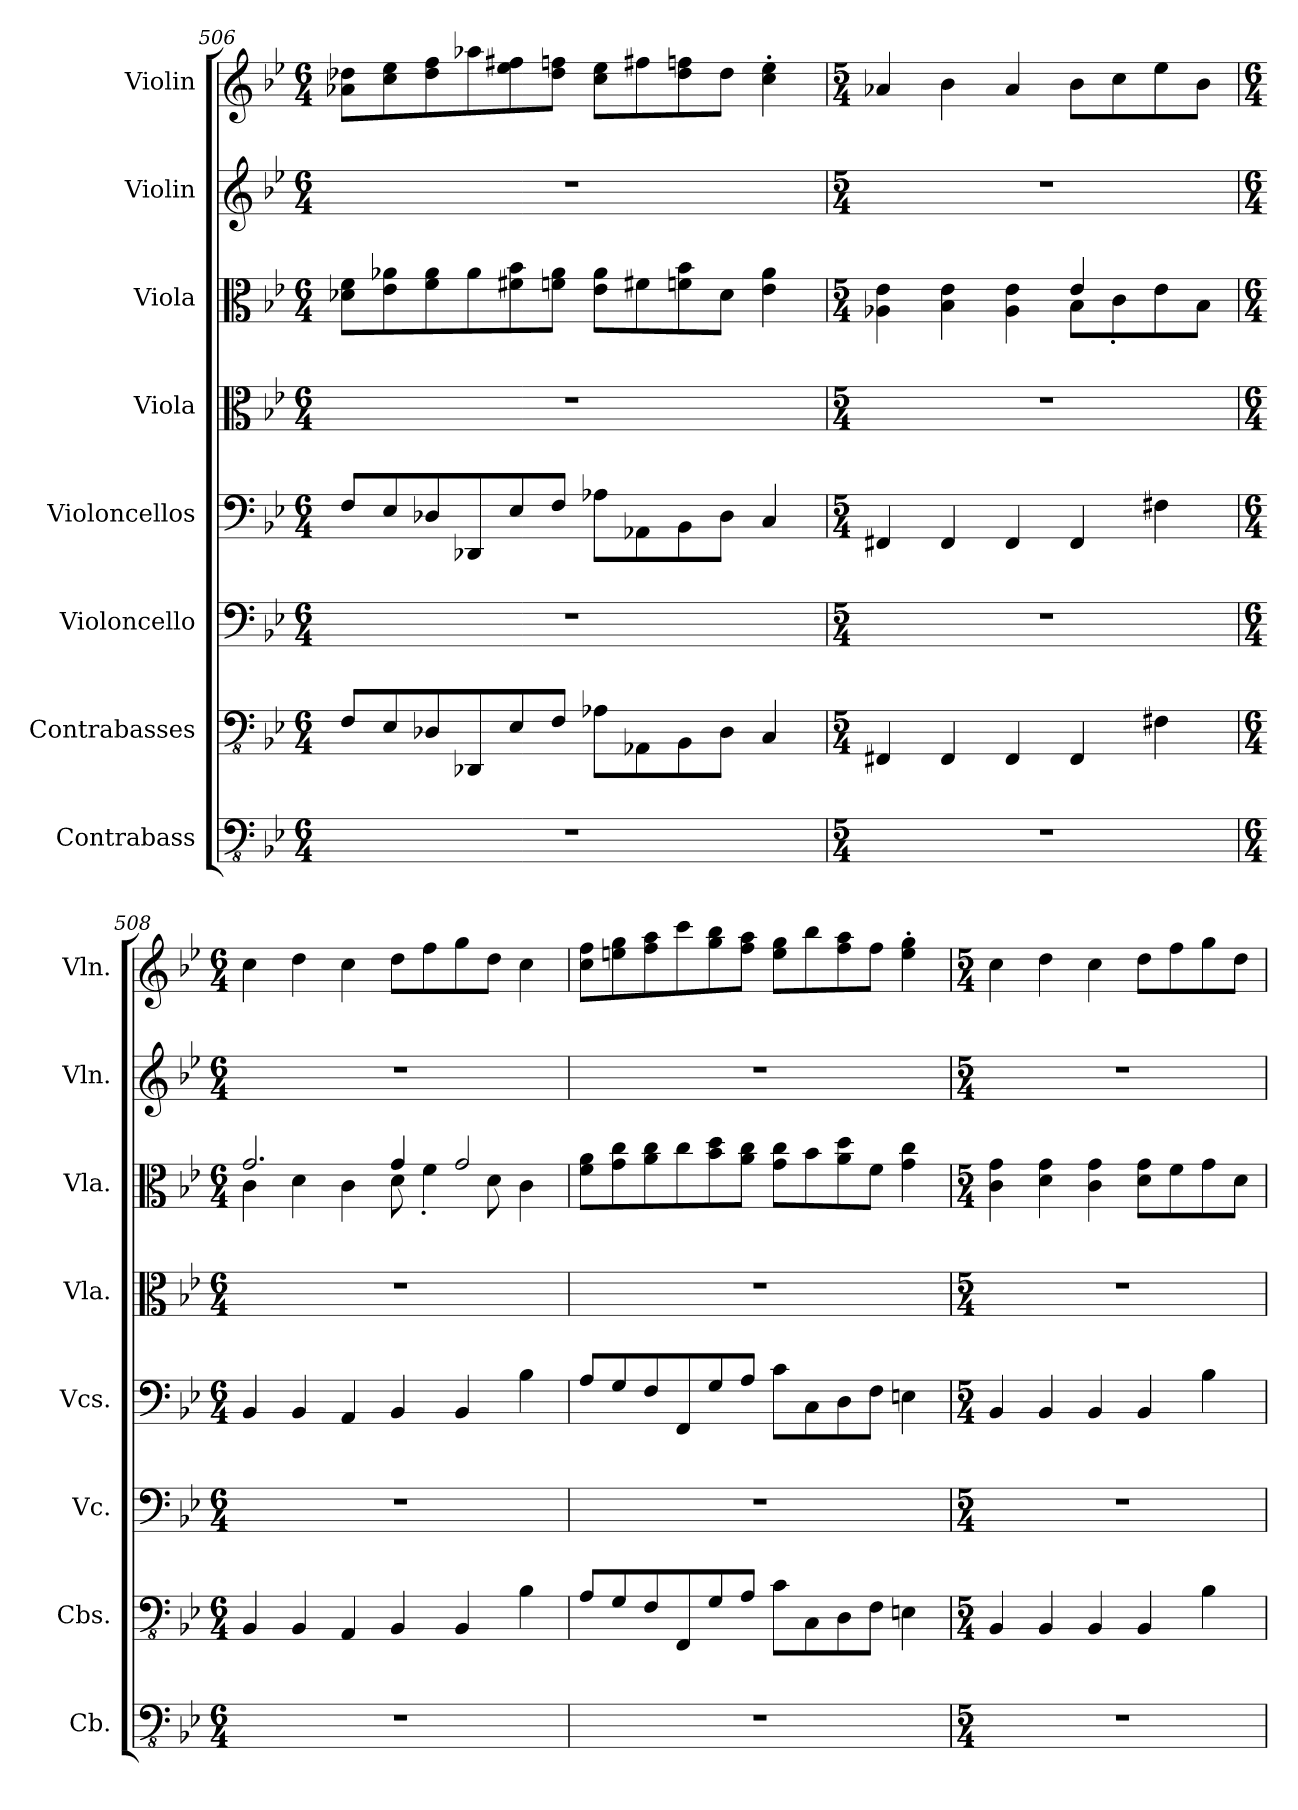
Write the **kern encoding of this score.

**kern	**kern	**kern	**kern	**kern	**kern	**kern	**kern
*part8	*part7	*part6	*part5	*part4	*part3	*part2	*part1
*staff8	*staff7	*staff6	*staff5	*staff4	*staff3	*staff2	*staff1
*I"Contrabass	*I"Contrabasses	*I"Violoncello	*I"Violoncellos	*I"Viola	*I"Viola	*I"Violin	*I"Violin
*I'Cb.	*I'Cbs.	*I'Vc.	*I'Vcs.	*I'Vla.	*I'Vla.	*I'Vln.	*I'Vln.
*clefFv4	*clefFv4	*clefF4	*clefF4	*clefC3	*clefC3	*clefG2	*clefG2
*ITrd7c12	*	*	*	*	*	*	*
*k[b-e-]	*k[b-e-]	*k[b-e-]	*k[b-e-]	*k[b-e-]	*k[b-e-]	*k[b-e-]	*k[b-e-]
*M6/4	*M6/4	*M6/4	*M6/4	*M6/4	*M6/4	*M6/4	*M6/4
=506	=506	=506	=506	=506	=506	=506	=506
1.r	8FF/L	1.r	8F/L	1.r	8d-X\ 8f\L	1.r	8a-X\ 8dd-X\L
.	8EE-/	.	8E-/	.	8e-\ 8a-X\	.	8cc\ 8ee-\
.	8DD-X/	.	8D-X/	.	8f\ 8a-\	.	8dd-\ 8ff\
.	8DDD-X/	.	8DD-X/	.	8a-\	.	8aa-X\
.	8EE-/	.	8E-/	.	8f#X\ 8b-\	.	8ee-\ 8ff#X\
.	8FF/J	.	8F/J	.	8fn\ 8a-\J	.	8dd-\ 8ffn\J
.	8AA-X\L	.	8A-X\L	.	8e-\ 8a-\L	.	8cc\ 8ee-\L
.	8AAA-X\	.	8AA-X\	.	8f#X\	.	8ff#X\
.	8BBB-\	.	8BB-\	.	8fn\ 8b-\	.	8dd-\ 8ffn\
.	8DD-\J	.	8D-\J	.	8d-\J	.	8dd-\J
.	4CC/	.	4C/	.	4e-\ 4a-\	.	4cc\' 4ee-\'
!!LO:PB:g=z
=507	=507	=507	=507	=507	=507	=507	=507
*M5/4	*M5/4	*M5/4	*M5/4	*M5/4	*M5/4	*M5/4	*M5/4
*	*	*	*	*	*^	*	*
4%5r	4FFF#X/	4%5r	4FF#X/	4%5r	4ryy	4A-X\ 4e-\	4%5r	4a-X/
.	4FFF#/	.	4FF#/	.	2ryy	4B-\ 4e-\	.	4b-\
.	4FFF#/	.	4FF#/	.	.	4A-\ 4e-\	.	4a-/
.	4FFF#/	.	4FF#/	.	4e-/	8B-\L	.	8b-\L
.	.	.	.	.	.	8c'\	.	8cc\
.	4FF#X\	.	4F#X\	.	4ryy	8e-\	.	8ee-\
.	.	.	.	.	.	8B-\J	.	8b-\J
=508	=508	=508	=508	=508	=508	=508	=508	=508
*M6/4	*M6/4	*M6/4	*M6/4	*M6/4	*M6/4	*	*M6/4	*M6/4
1.r	4BBB-/	1.r	4BB-/	1.r	2.g/	4c\	1.r	4cc\
.	4BBB-/	.	4BB-/	.	.	4d\	.	4dd\
.	4AAA/	.	4AA/	.	.	4c\	.	4cc\
.	4BBB-/	.	4BB-/	.	4g/	8d\	.	8dd\L
.	.	.	.	.	.	4f'\	.	8ff\
.	4BBB-/	.	4BB-/	.	2g/	.	.	8gg\
.	.	.	.	.	.	8d\	.	8dd\J
.	4BB-\	.	4B-\	.	.	4c\	.	4cc\
*	*	*	*	*	*v	*v	*	*
=509	=509	=509	=509	=509	=509	=509	=509
1.r	8AA/L	1.r	8A/L	1.r	8f\ 8a\L	1.r	8cc\ 8ff\L
.	8GG/	.	8G/	.	8g\ 8cc\	.	8een\ 8gg\
.	8FF/	.	8F/	.	8a\ 8cc\	.	8ff\ 8aa\
.	8FFF/	.	8FF/	.	8cc\	.	8ccc\
.	8GG/	.	8G/	.	8b-\ 8dd\	.	8gg\ 8bb-\
.	8AA/J	.	8A/J	.	8a\ 8cc\J	.	8ff\ 8aa\J
.	8C\L	.	8c\L	.	8g\ 8cc\L	.	8ee\ 8gg\L
.	8CC\	.	8C\	.	8b-\	.	8bb-\
.	8DD\	.	8D\	.	8a\ 8dd\	.	8ff\ 8aa\
.	8FF\J	.	8F\J	.	8f\J	.	8ff\J
.	4EEn\	.	4En\	.	4g\ 4cc\	.	4ee\' 4gg\'
!!LO:PB:g=z
=510	=510	=510	=510	=510	=510	=510	=510
*M5/4	*M5/4	*M5/4	*M5/4	*M5/4	*M5/4	*M5/4	*M5/4
4%5r	4BBB-/	4%5r	4BB-/	4%5r	4c\ 4g\	4%5r	4cc\
.	4BBB-/	.	4BB-/	.	4d\ 4g\	.	4dd\
.	4BBB-/	.	4BB-/	.	4c\ 4g\	.	4cc\
.	4BBB-/	.	4BB-/	.	8d\ 8g\L	.	8dd\L
.	.	.	.	.	8f\	.	8ff\
.	4BB-\	.	4B-\	.	8g\	.	8gg\
.	.	.	.	.	8d\J	.	8dd\J
=	=	=	=	=	=	=	=
*-	*-	*-	*-	*-	*-	*-	*-
